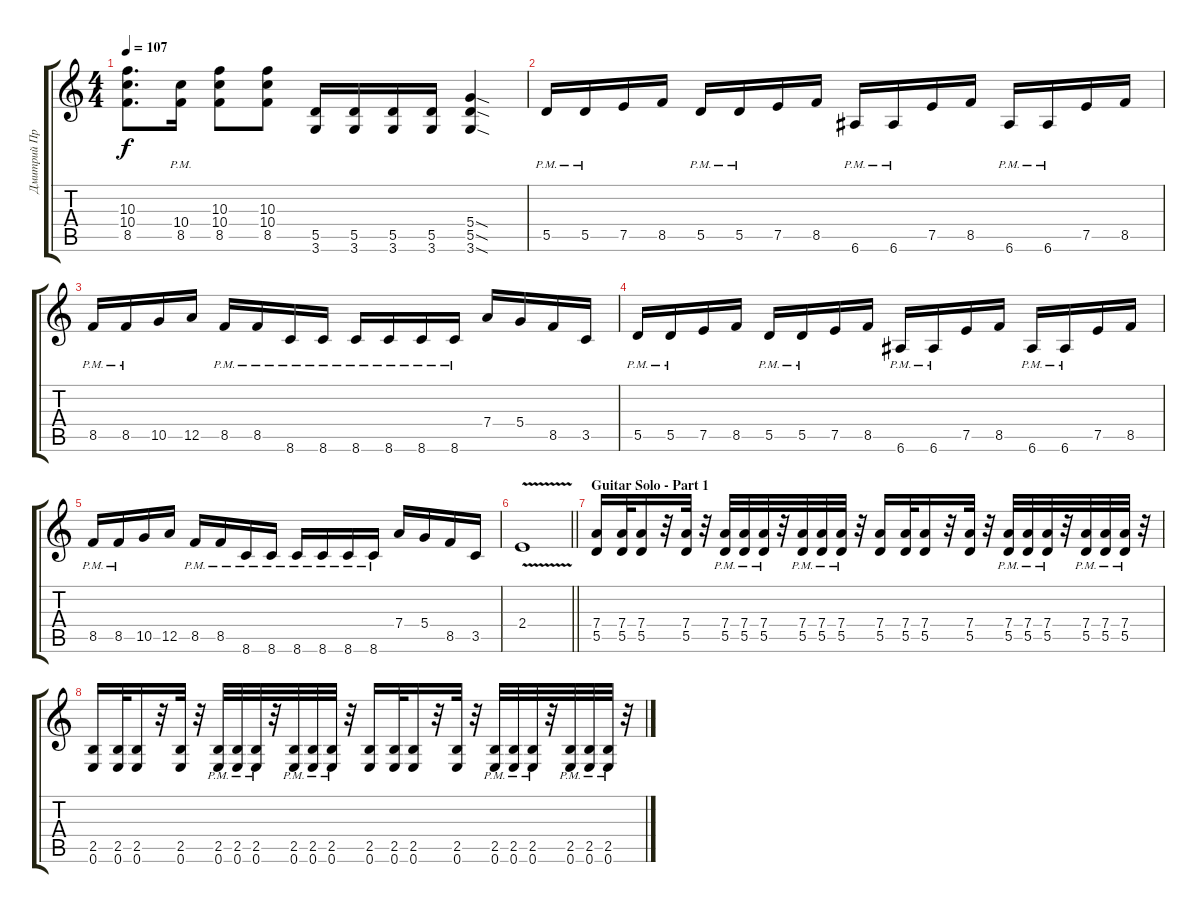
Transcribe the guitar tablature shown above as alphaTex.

\track ("Дмитрий Процко" "Дмитрий Пр") {instrument distortionguitar}
\staff {score tabs}
\tuning (E4 B3 G3 D3 A2 E2) {hide}
\ts (4 4)
\tempo 107
\clef g2
\ks c
(10.3 10.4 8.5).8{d dy f} (10.4{pm} 8.5{pm}).16 (10.3 10.4 8.5).8 (10.3 10.4 8.5).8 (5.5 3.6).16 (5.5 3.6).16 (5.5 3.6).16 (5.5 3.6).16 (5.4{sod} 5.5{sod} 3.6{sod}).4 |
5.5{pm}.16 5.5{pm}.16 7.5.16 8.5.16 5.5{pm}.16 5.5{pm}.16 7.5.16 8.5.16 6.6{pm}.16 6.6{pm}.16 7.5.16 8.5.16 6.6{pm}.16 6.6{pm}.16 7.5.16 8.5.16 |
8.5{pm}.16 8.5{pm}.16 10.5.16 12.5.16 8.5{pm}.16 8.5{pm}.16 8.6{pm}.16 8.6{pm}.16 8.6{pm}.16 8.6{pm}.16 8.6{pm}.16 8.6{pm}.16 7.4.16 5.4.16 8.5.16 3.5.16 |
5.5{pm}.16 5.5{pm}.16 7.5.16 8.5.16 5.5{pm}.16 5.5{pm}.16 7.5.16 8.5.16 6.6{pm}.16 6.6{pm}.16 7.5.16 8.5.16 6.6{pm}.16 6.6{pm}.16 7.5.16 8.5.16 |
8.5{pm}.16 8.5{pm}.16 10.5.16 12.5.16 8.5{pm}.16 8.5{pm}.16 8.6{pm}.16 8.6{pm}.16 8.6{pm}.16 8.6{pm}.16 8.6{pm}.16 8.6{pm}.16 7.4.16 5.4.16 8.5.16 3.5.16 |
\barLineRight lightlight
2.4{v}.1 |
\section ("" "Guitar Solo - Part 1")
(7.4 5.5).16 (7.4 5.5).32 (7.4 5.5).16 r.32 (7.4 5.5).32 r.32 (7.4{pm} 5.5{pm}).32 (7.4{pm} 5.5{pm}).32 (7.4{pm} 5.5{pm}).32 r.32 (7.4{pm} 5.5{pm}).32 (7.4{pm} 5.5{pm}).32 (7.4{pm} 5.5{pm}).32 r.32 (7.4 5.5).16 (7.4 5.5).32 (7.4 5.5).16 r.32 (7.4 5.5).32 r.32 (7.4{pm} 5.5{pm}).32 (7.4{pm} 5.5{pm}).32 (7.4{pm} 5.5{pm}).32 r.32 (7.4{pm} 5.5{pm}).32 (7.4{pm} 5.5{pm}).32 (7.4{pm} 5.5{pm}).32 r.32 |
(2.5 0.6).16 (2.5 0.6).32 (2.5 0.6).16 r.32 (2.5 0.6).32 r.32 (2.5{pm} 0.6{pm}).32 (2.5{pm} 0.6{pm}).32 (2.5{pm} 0.6{pm}).32 r.32 (2.5{pm} 0.6{pm}).32 (2.5{pm} 0.6{pm}).32 (2.5{pm} 0.6{pm}).32 r.32 (2.5 0.6).16 (2.5 0.6).32 (2.5 0.6).16 r.32 (2.5 0.6).32 r.32 (2.5{pm} 0.6{pm}).32 (2.5{pm} 0.6{pm}).32 (2.5{pm} 0.6{pm}).32 r.32 (2.5{pm} 0.6{pm}).32 (2.5{pm} 0.6{pm}).32 (2.5{pm} 0.6{pm}).32 r.32
